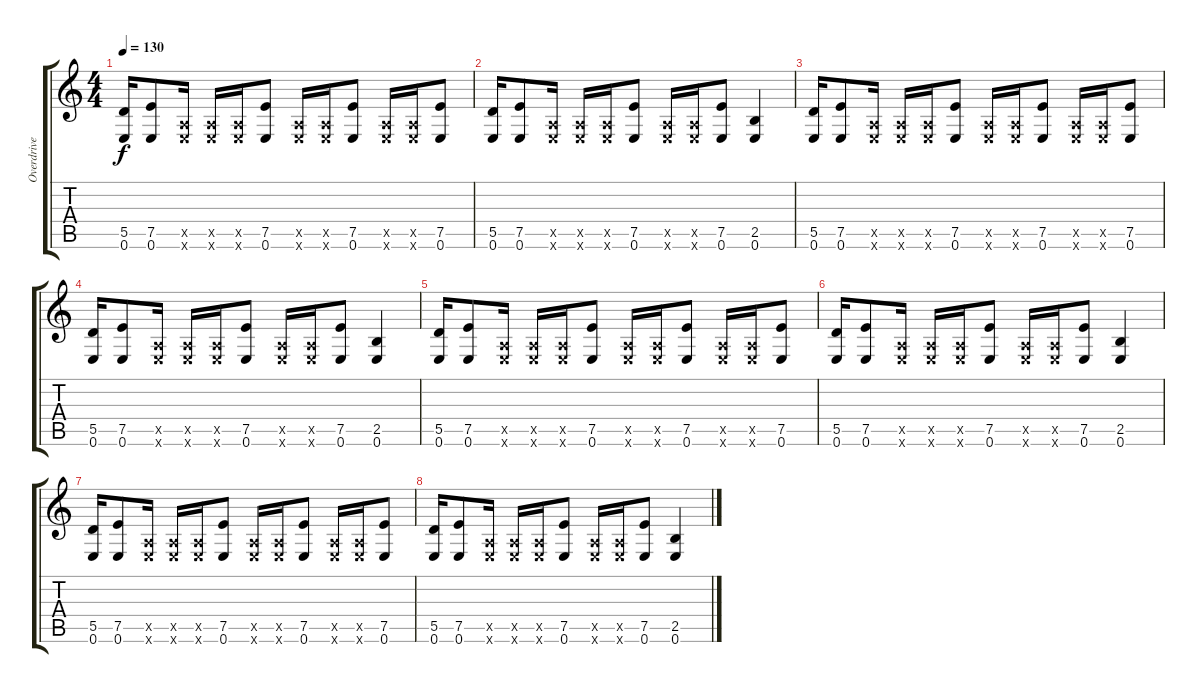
\track ("Overdrive Guitar I" "Overdrive ") {instrument overdrivenguitar}
\staff {score tabs}
\tuning (E4 B3 G3 D3 A2 E2) {hide}
\ts (4 4)
\tempo 130
\clef g2
\ks c
(5.5 0.6).16{dy f} (7.5 0.6).8 (0.5{x} 0.6{x}).16 (0.5{x} 0.6{x}).16 (0.5{x} 0.6{x}).16 (7.5 0.6).8 (0.5{x} 0.6{x}).16 (0.5{x} 0.6{x}).16 (7.5 0.6).8 (0.5{x} 0.6{x}).16 (0.5{x} 0.6{x}).16 (7.5 0.6).8 |
(5.5 0.6).16 (7.5 0.6).8 (0.5{x} 0.6{x}).16 (0.5{x} 0.6{x}).16 (0.5{x} 0.6{x}).16 (7.5 0.6).8 (0.5{x} 0.6{x}).16 (0.5{x} 0.6{x}).16 (7.5 0.6).8 (2.5 0.6).4 |
(5.5 0.6).16 (7.5 0.6).8 (0.5{x} 0.6{x}).16 (0.5{x} 0.6{x}).16 (0.5{x} 0.6{x}).16 (7.5 0.6).8 (0.5{x} 0.6{x}).16 (0.5{x} 0.6{x}).16 (7.5 0.6).8 (0.5{x} 0.6{x}).16 (0.5{x} 0.6{x}).16 (7.5 0.6).8 |
(5.5 0.6).16 (7.5 0.6).8 (0.5{x} 0.6{x}).16 (0.5{x} 0.6{x}).16 (0.5{x} 0.6{x}).16 (7.5 0.6).8 (0.5{x} 0.6{x}).16 (0.5{x} 0.6{x}).16 (7.5 0.6).8 (2.5 0.6).4 |
(5.5 0.6).16 (7.5 0.6).8 (0.5{x} 0.6{x}).16 (0.5{x} 0.6{x}).16 (0.5{x} 0.6{x}).16 (7.5 0.6).8 (0.5{x} 0.6{x}).16 (0.5{x} 0.6{x}).16 (7.5 0.6).8 (0.5{x} 0.6{x}).16 (0.5{x} 0.6{x}).16 (7.5 0.6).8 |
(5.5 0.6).16 (7.5 0.6).8 (0.5{x} 0.6{x}).16 (0.5{x} 0.6{x}).16 (0.5{x} 0.6{x}).16 (7.5 0.6).8 (0.5{x} 0.6{x}).16 (0.5{x} 0.6{x}).16 (7.5 0.6).8 (2.5 0.6).4 |
(5.5 0.6).16 (7.5 0.6).8 (0.5{x} 0.6{x}).16 (0.5{x} 0.6{x}).16 (0.5{x} 0.6{x}).16 (7.5 0.6).8 (0.5{x} 0.6{x}).16 (0.5{x} 0.6{x}).16 (7.5 0.6).8 (0.5{x} 0.6{x}).16 (0.5{x} 0.6{x}).16 (7.5 0.6).8 |
(5.5 0.6).16 (7.5 0.6).8 (0.5{x} 0.6{x}).16 (0.5{x} 0.6{x}).16 (0.5{x} 0.6{x}).16 (7.5 0.6).8 (0.5{x} 0.6{x}).16 (0.5{x} 0.6{x}).16 (7.5 0.6).8 (2.5 0.6).4
